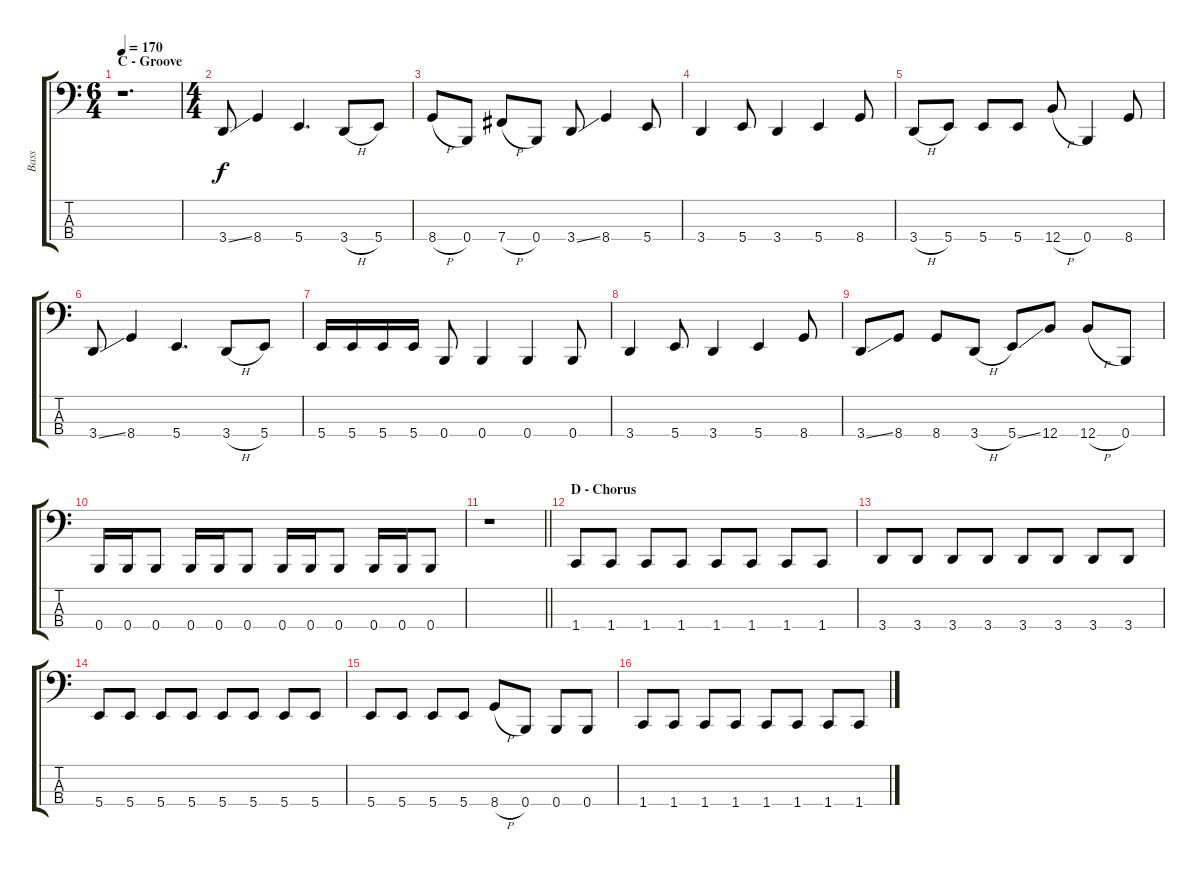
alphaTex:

\track ("Bass" "Bass") {instrument electricbassfinger}
\staff {score tabs}
\tuning (E2 B1 Gb1 B0) {hide}
\ts (6 4)
\section ("" "C - Groove")
\tempo 170
\clef f4
\ks c
r.1{d dy f} |
\ts (4 4)
3.4{ss}.8 8.4.4 5.4.4{d} 3.4{h}.8 5.4.8 |
8.4{h}.8 0.4.8 7.4{h}.8 0.4.8 3.4{ss}.8 8.4.4 5.4.8 |
3.4.4 5.4.8 3.4.4 5.4.4 8.4.8 |
3.4{h}.8 5.4.8 5.4.8 5.4.8 12.4{h}.8 0.4.4 8.4.8 |
3.4{ss}.8 8.4.4 5.4.4{d} 3.4{h}.8 5.4.8 |
5.4.16 5.4.16 5.4.16 5.4.16 0.4.8 0.4.4 0.4.4 0.4.8 |
3.4.4 5.4.8 3.4.4 5.4.4 8.4.8 |
3.4{ss}.8 8.4.8 8.4.8 3.4{h}.8 5.4{ss}.8 12.4.8 12.4{h}.8 0.4.8 |
0.4.16 0.4.16 0.4.8 0.4.16 0.4.16 0.4.8 0.4.16 0.4.16 0.4.8 0.4.16 0.4.16 0.4.8 |
\barLineRight lightlight
r.1 |
\section ("" "D - Chorus")
1.4.8 1.4.8 1.4.8 1.4.8 1.4.8 1.4.8 1.4.8 1.4.8 |
3.4.8 3.4.8 3.4.8 3.4.8 3.4.8 3.4.8 3.4.8 3.4.8 |
5.4.8 5.4.8 5.4.8 5.4.8 5.4.8 5.4.8 5.4.8 5.4.8 |
5.4.8 5.4.8 5.4.8 5.4.8 8.4{h}.8 0.4.8 0.4.8 0.4.8 |
1.4.8 1.4.8 1.4.8 1.4.8 1.4.8 1.4.8 1.4.8 1.4.8
